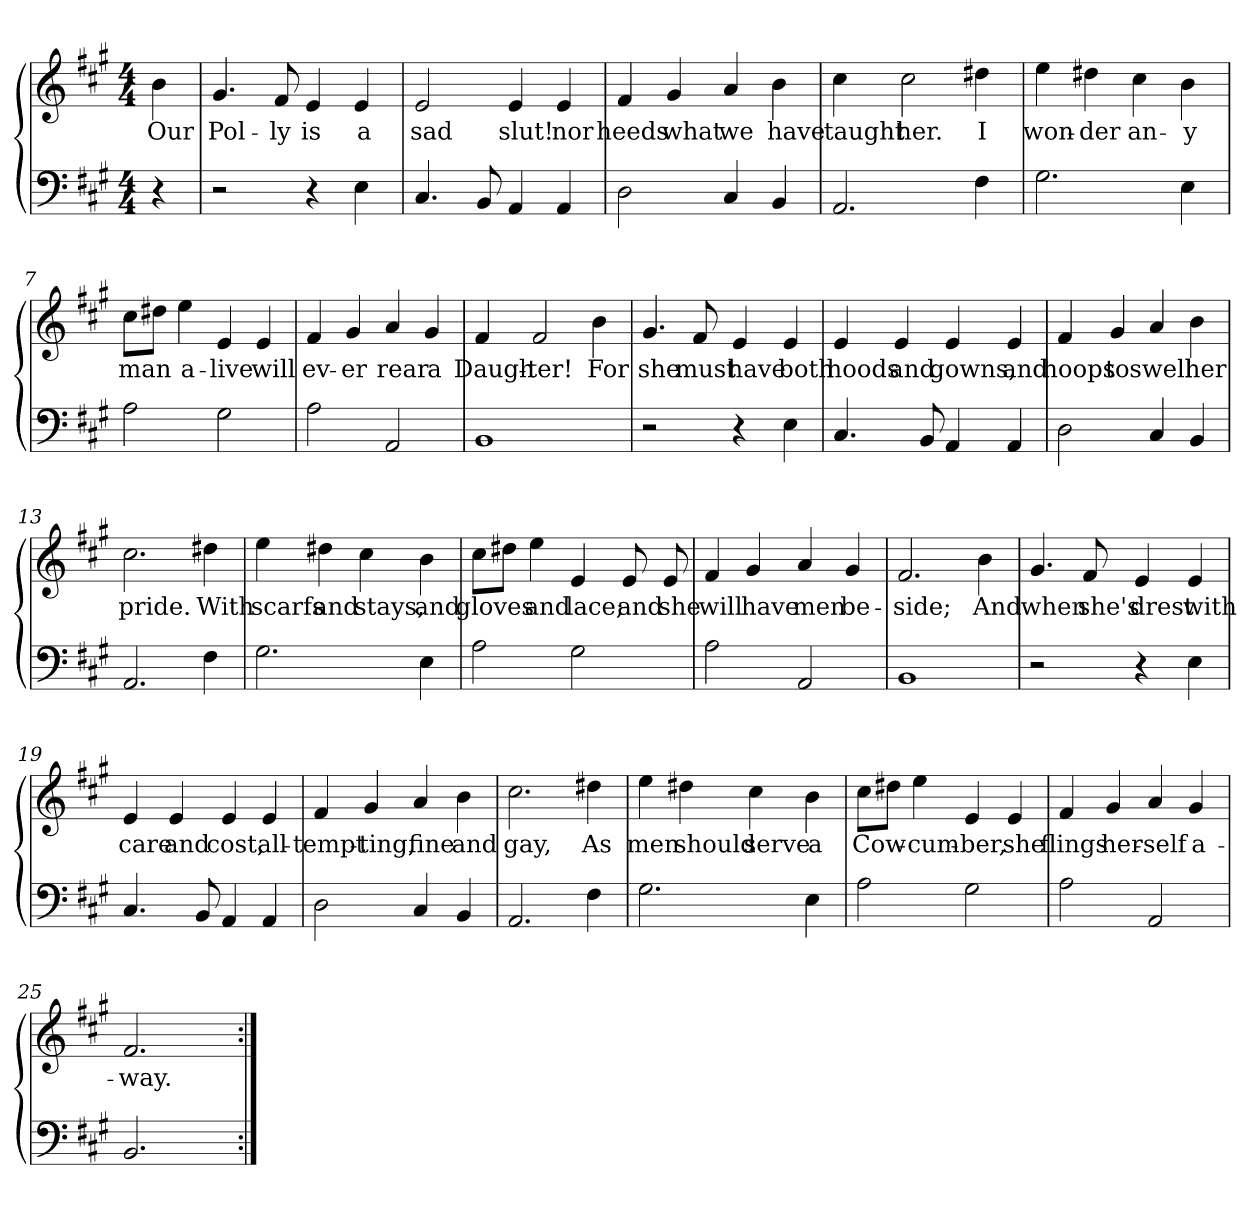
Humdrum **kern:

**kern	**kern	**text
*part2	*part1	*part1
*staff2	*staff1	*staff1
*clefF4	*clefG2	*
*k[f#c#g#]	*k[f#c#g#]	*
*A:	*A:	*
*M4/4	*M4/4	*
=1	=1	=1
4r	4b\	Our
=2	=2	=2
2r	4.g#/	Pol-
.	8f#/	-ly
4r	4e/	is
4E\	4e/	a
=3	=3	=3
4.C#/	2e/	sad
8BB/	.	.
4AA/	4e/	slut!
4AA/	4e/	nor
=4	=4	=4
2D\	4f#/	heeds
.	4g#/	what
4C#/	4a/	we
4BB/	4b\	have
=5	=5	=5
2.AA/	4cc#\	taught
.	2cc#\	her.
4F#\	4dd#X\	I
=6	=6	=6
2.G#\	4ee\	won-
.	4dd#X\	-der
.	4cc#\	an-
4E\	4b\	-y
!!LO:LB:g=z
=7	=7	=7
2A\	8cc#\L	man
.	8dd#X\J	.
.	4ee\	a-
2G#\	4e/	-live
.	4e/	will
=8	=8	=8
2A\	4f#/	ev-
.	4g#/	-er
2AA/	4a/	rear
.	4g#/	a
=9	=9	=9
1BB/	4f#/	Daugh-
.	2f#/	-ter!
.	4b\	For
=10	=10	=10
2r	4.g#/	she
.	8f#/	must
4r	4e/	have
4E\	4e/	both
=11	=11	=11
4.C#/	4e/	hoods
.	4e/	and
8BB/	.	.
4AA/	4e/	gowns,
4AA/	4e/	and
!!LO:LB:g=z
=12	=12	=12
2D\	4f#/	hoops
.	4g#/	to
4C#/	4a/	swell
4BB/	4b\	her
=13	=13	=13
2.AA/	2.cc#\	pride.
4F#\	4dd#X\	With
=14	=14	=14
2.G#\	4ee\	scarfs
.	4dd#X\	and
.	4cc#\	stays,
4E\	4b\	and
=15	=15	=15
2A\	8cc#\L	gloves
.	8dd#X\J	.
.	4ee\	and
2G#\	4e/	lace;
.	8e/	and
.	8e/	she
=16	=16	=16
2A\	4f#/	will
.	4g#/	have
2AA/	4a/	men
.	4g#/	be-
!!LO:LB:g=z
=17	=17	=17
1BB/	2.f#/	-side;
.	4b\	And
=18	=18	=18
2r	4.g#/	when
.	8f#/	she's
4r	4e/	drest
4E\	4e/	with
=19	=19	=19
4.C#/	4e/	care
.	4e/	and
8BB/	.	.
4AA/	4e/	cost,
4AA/	4e/	all-
=20	=20	=20
2D\	4f#/	-tempt-
.	4g#/	-ting,
4C#/	4a/	fine
4BB/	4b\	and
=21	=21	=21
2.AA/	2.cc#\	gay,
4F#\	4dd#X\	As
!!LO:LB:g=z
=22	=22	=22
2.G#\	4ee\	men
.	4dd#X\	should
.	4cc#\	serve
4E\	4b\	a
=23	=23	=23
2A\	8cc#\L	Cow-
.	8dd#X\J	.
.	4ee\	-cum-
2G#\	4e/	-ber,
.	4e/	she
=24	=24	=24
2A\	4f#/	flings
.	4g#/	her-
2AA/	4a/	-self
.	4g#/	a-
=25	=25	=25
2.BB/	2.f#/	-way.
4ryy	4ryy	.
=:|!	=:|!	=:|!
*-	*-	*-
